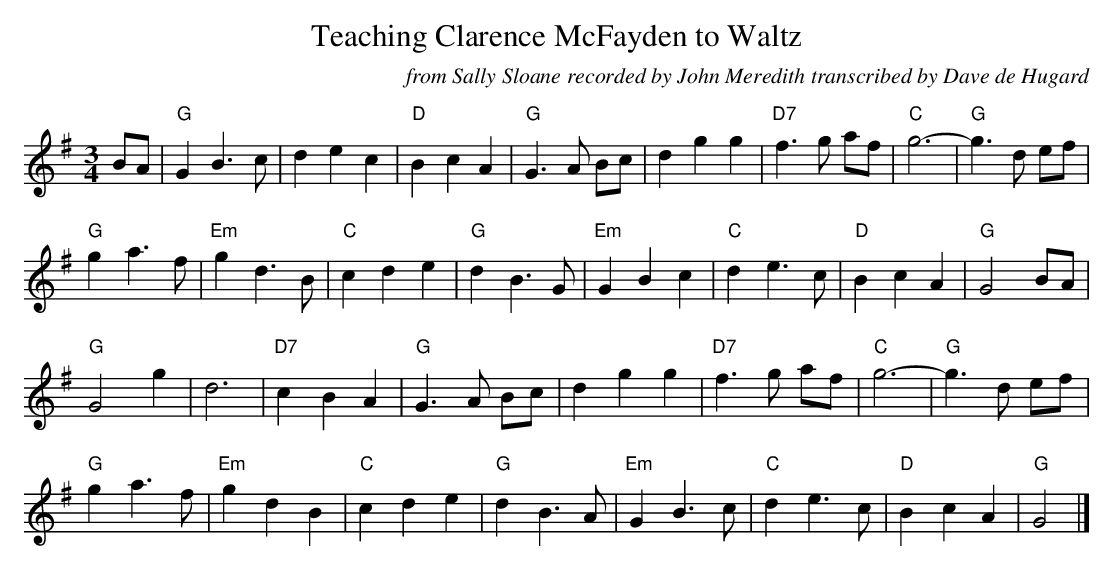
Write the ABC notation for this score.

X:1
T:Teaching Clarence McFayden to Waltz
Q:150
C:from Sally Sloane recorded by John Meredith transcribed by Dave de Hugard
M:3/4
L:1/8
K:G
BA|"G"G2B3c|d2e2c2|"D"B2c2A2|"G"G3A Bc|d2g2g2|"D7"f3g af|"C"g6-|"G"g3 d ef|
"G"g2a3f|"Em"g2d3B|"C"c2d2e2|"G"d2B3G|"Em"G2B2c2|"C"d2e3c|"D"B2c2A2|"G"G4BA|
"G"G4g2|d6|"D7"c2B2A2|"G"G3A Bc|d2g2g2|"D7"f3g af|"C"g6-|"G"g3 d ef|
"G"g2a3f|"Em"g2d2B2|"C"c2d2e2|"G"d2B3A|"Em"G2B3c|"C"d2e3c|"D"B2c2A2|"G"G4|]
